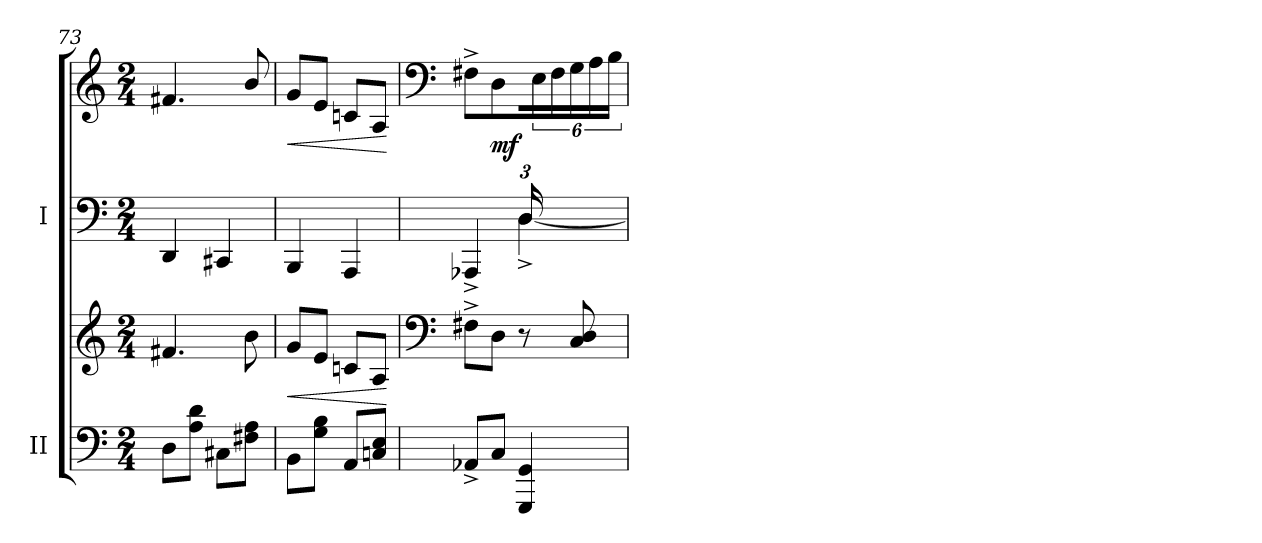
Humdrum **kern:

**kern	**kern	**dynam	**kern	**kern	**dynam
*part2	*part2	*part2	*part1	*part1	*part1
*staff4	*staff3	*staff3/4	*staff2	*staff1	*staff1/2
*I"II	*	*	*I"I	*	*
*I'II	*	*	*I'I	*	*
*clefF4	*clefG2	*	*clefF4	*clefG2	*
*k[]	*k[]	*	*k[]	*k[]	*
*M2/4	*M2/4	*	*M2/4	*M2/4	*
=73	=73	=73	=73	=73	=73
8D\L	4.f#X/	.	4DD/	4.f#X/	.
8A\ 8d\J	.	.	.	.	.
8C#X\L	.	.	4CC#X/	.	.
8F#X\ 8A\J	8b\	.	.	8b/	.
=74	=74	=74	=74	=74	=74
!	!	!LO:HP:b	!	!	!LO:HP:b
8BB\L	8g/L	<	4BBB/	8g/L	<
8G\ 8B\J	8e/J	.	.	8e/J	.
8AA/L	8cn/L	.	4AAA/	8cn/L	.
8Cn/ 8E/J	8A/J	.	.	8A/J	.
.	.	[	.	.	[
=75	=75	=75	=75	=75	=75
*	*clefF4	*	*	*clefF4	*
*	*	*	*^	*	*
8AA-X^/L	8F#X^\L	.	4ryy	4AAA-X^/	8F#X^\L	.
!	!	!	!	!	!	!LO:DY:b
8C/J	8D\J	.	.	.	8D\J	mf
*	*	*	*Xbrackettup	*	*	*
4GGG/ 4GG/	8r	.	24D/LL	[4D^\	24ryy	.
.	.	.	24%5ryy	.	24E\	.
.	.	.	.	.	24F#\	.
.	8C/ 8D/	.	.	.	24G\	.
.	.	.	.	.	24A\	.
.	.	.	.	.	24B\JJ	.
*	*	*	*v	*v	*	*
=	=	=	=	=	=
*-	*-	*-	*-	*-	*-
